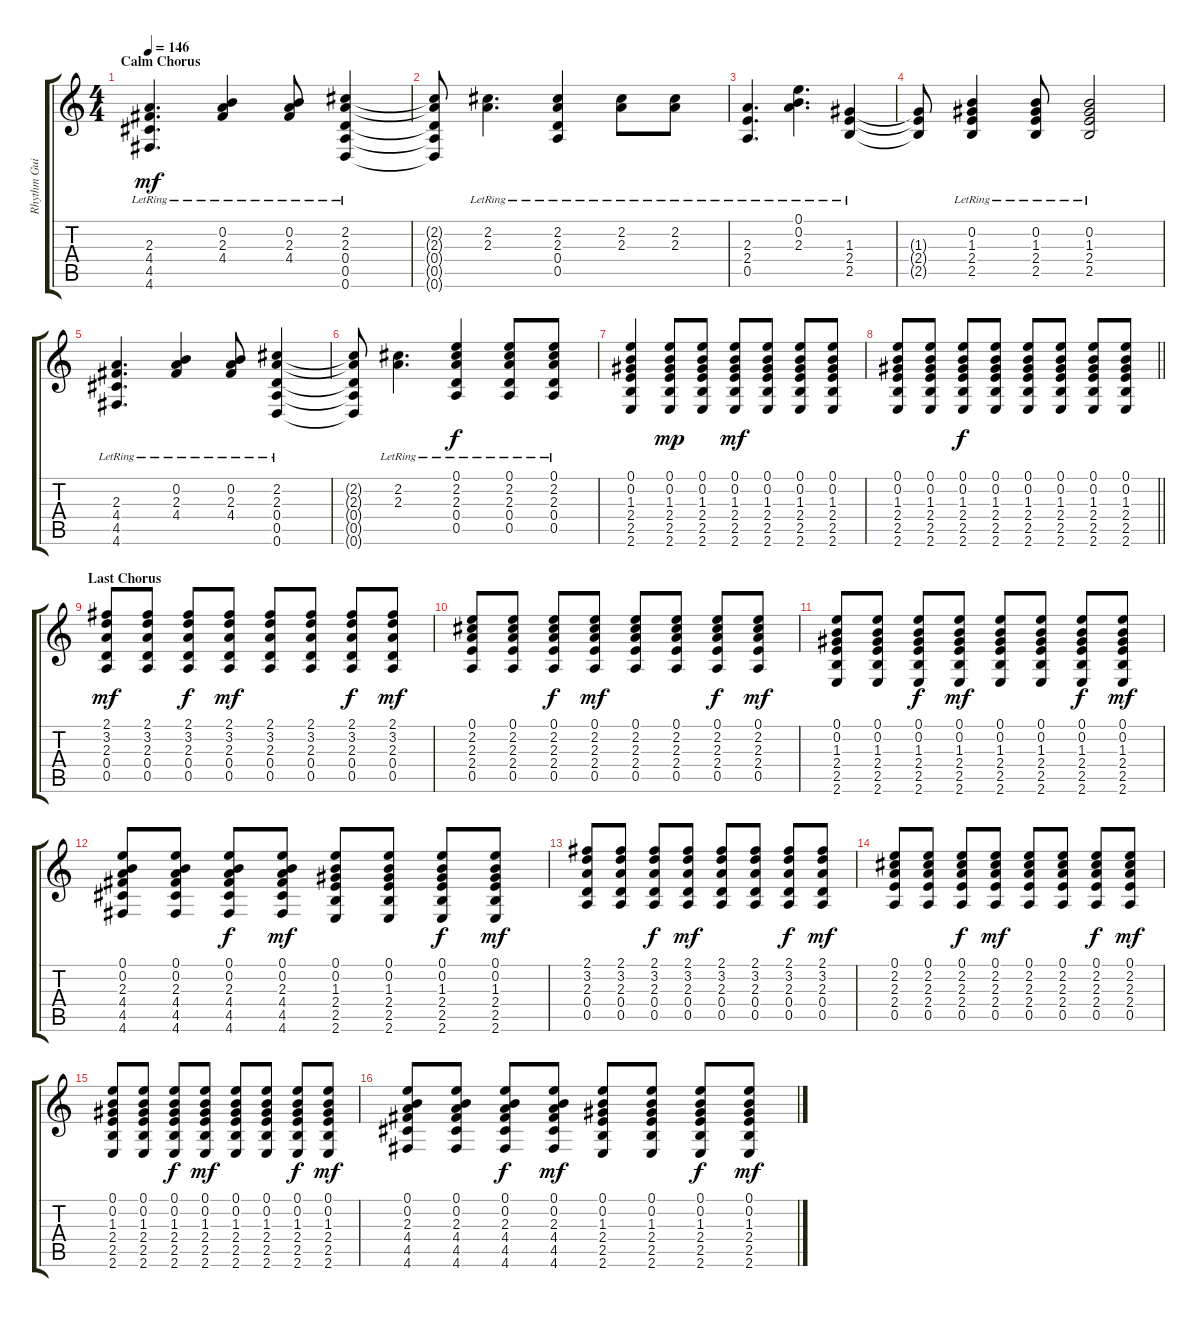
\track ("Rhythm Guitar" "Rhythm Gui") {instrument acousticguitarsteel}
\staff {score tabs}
\tuning (E4 B3 G3 D3 A2 D2) {hide}
\ts (4 4)
\section ("" "Calm Chorus")
\tempo 146
\clef g2
\ks c
(2.3{lr} 4.4{lr} 4.5{lr} 4.6{lr}).4{d dy mf} (0.2{lr} 2.3{lr} 4.4{lr}).4 (0.2{lr} 2.3{lr} 4.4{lr}).8 (2.2{lr} 2.3{lr} 0.4{lr} 0.5{lr} 0.6{lr}).4 |
(2.2{t} 2.3{t} 0.4{t} 0.5{t} 0.6{t}).8 (2.2{lr} 2.3{lr}).4{d} (2.2{lr} 2.3{lr} 0.4{lr} 0.5{lr}).4 (2.2{lr} 2.3{lr}).8 (2.2{lr} 2.3{lr}).8 |
(2.3{lr} 2.4{lr} 0.5{lr}).4{d} (0.1{lr} 0.2{lr} 2.3{lr}).4{d} (1.3{lr} 2.4{lr} 2.5{lr}).4 |
(1.3{t} 2.4{t} 2.5{t}).8 (0.2{lr} 1.3{lr} 2.4{lr} 2.5{lr}).4 (0.2{lr} 1.3{lr} 2.4{lr} 2.5{lr}).8 (0.2{lr} 1.3{lr} 2.4{lr} 2.5{lr}).2 |
(2.3{lr} 4.4{lr} 4.5{lr} 4.6{lr}).4{d} (0.2{lr} 2.3{lr} 4.4{lr}).4 (0.2{lr} 2.3{lr} 4.4{lr}).8 (2.2{lr} 2.3{lr} 0.4{lr} 0.5{lr} 0.6{lr}).4 |
(2.2{t} 2.3{t} 0.4{t} 0.5{t} 0.6{t}).8 (2.2{lr} 2.3{lr}).4{d} (0.1 2.2{lr} 2.3{lr} 0.4{lr} 0.5{lr}).4{dy f} (0.1 2.2{lr} 2.3{lr} 0.4 0.5).8 (0.1 2.2{lr} 2.3{lr} 0.4 0.5).8 |
(0.1 0.2 1.3 2.4 2.5 2.6).4 (0.1 0.2 1.3 2.4 2.5 2.6).8{dy mp} (0.1 0.2 1.3 2.4 2.5 2.6).8 (0.1 0.2 1.3 2.4 2.5 2.6).8{dy mf} (0.1 0.2 1.3 2.4 2.5 2.6).8 (0.1 0.2 1.3 2.4 2.5 2.6).8 (0.1 0.2 1.3 2.4 2.5 2.6).8 |
\barLineRight lightlight
(0.1 0.2 1.3 2.4 2.5 2.6).8 (0.1 0.2 1.3 2.4 2.5 2.6).8 (0.1 0.2 1.3 2.4 2.5 2.6).8{dy f} (0.1 0.2 1.3 2.4 2.5 2.6).8 (0.1 0.2 1.3 2.4 2.5 2.6).8 (0.1 0.2 1.3 2.4 2.5 2.6).8 (0.1 0.2 1.3 2.4 2.5 2.6).8 (0.1 0.2 1.3 2.4 2.5 2.6).8 |
\section ("" "Last Chorus")
(2.1 3.2 2.3 0.4 0.5).8{dy mf} (2.1 3.2 2.3 0.4 0.5).8 (2.1 3.2 2.3 0.4 0.5).8{dy f} (2.1 3.2 2.3 0.4 0.5).8{dy mf} (2.1 3.2 2.3 0.4 0.5).8 (2.1 3.2 2.3 0.4 0.5).8 (2.1 3.2 2.3 0.4 0.5).8{dy f} (2.1 3.2 2.3 0.4 0.5).8{dy mf} |
(0.1 2.2 2.3 2.4 0.5).8 (0.1 2.2 2.3 2.4 0.5).8 (0.1 2.2 2.3 2.4 0.5).8{dy f} (0.1 2.2 2.3 2.4 0.5).8{dy mf} (0.1 2.2 2.3 2.4 0.5).8 (0.1 2.2 2.3 2.4 0.5).8 (0.1 2.2 2.3 2.4 0.5).8{dy f} (0.1 2.2 2.3 2.4 0.5).8{dy mf} |
(0.1 0.2 1.3 2.4 2.5 2.6).8 (0.1 0.2 1.3 2.4 2.5 2.6).8 (0.1 0.2 1.3 2.4 2.5 2.6).8{dy f} (0.1 0.2 1.3 2.4 2.5 2.6).8{dy mf} (0.1 0.2 1.3 2.4 2.5 2.6).8 (0.1 0.2 1.3 2.4 2.5 2.6).8 (0.1 0.2 1.3 2.4 2.5 2.6).8{dy f} (0.1 0.2 1.3 2.4 2.5 2.6).8{dy mf} |
(0.1 0.2 2.3 4.4 4.5 4.6).8 (0.1 0.2 2.3 4.4 4.5 4.6).8 (0.1 0.2 2.3 4.4 4.5 4.6).8{dy f} (0.1 0.2 2.3 4.4 4.5 4.6).8{dy mf} (0.1 0.2 1.3 2.4 2.5 2.6).8 (0.1 0.2 1.3 2.4 2.5 2.6).8 (0.1 0.2 1.3 2.4 2.5 2.6).8{dy f} (0.1 0.2 1.3 2.4 2.5 2.6).8{dy mf} |
(2.1 3.2 2.3 0.4 0.5).8 (2.1 3.2 2.3 0.4 0.5).8 (2.1 3.2 2.3 0.4 0.5).8{dy f} (2.1 3.2 2.3 0.4 0.5).8{dy mf} (2.1 3.2 2.3 0.4 0.5).8 (2.1 3.2 2.3 0.4 0.5).8 (2.1 3.2 2.3 0.4 0.5).8{dy f} (2.1 3.2 2.3 0.4 0.5).8{dy mf} |
(0.1 2.2 2.3 2.4 0.5).8 (0.1 2.2 2.3 2.4 0.5).8 (0.1 2.2 2.3 2.4 0.5).8{dy f} (0.1 2.2 2.3 2.4 0.5).8{dy mf} (0.1 2.2 2.3 2.4 0.5).8 (0.1 2.2 2.3 2.4 0.5).8 (0.1 2.2 2.3 2.4 0.5).8{dy f} (0.1 2.2 2.3 2.4 0.5).8{dy mf} |
(0.1 0.2 1.3 2.4 2.5 2.6).8 (0.1 0.2 1.3 2.4 2.5 2.6).8 (0.1 0.2 1.3 2.4 2.5 2.6).8{dy f} (0.1 0.2 1.3 2.4 2.5 2.6).8{dy mf} (0.1 0.2 1.3 2.4 2.5 2.6).8 (0.1 0.2 1.3 2.4 2.5 2.6).8 (0.1 0.2 1.3 2.4 2.5 2.6).8{dy f} (0.1 0.2 1.3 2.4 2.5 2.6).8{dy mf} |
(0.1 0.2 2.3 4.4 4.5 4.6).8 (0.1 0.2 2.3 4.4 4.5 4.6).8 (0.1 0.2 2.3 4.4 4.5 4.6).8{dy f} (0.1 0.2 2.3 4.4 4.5 4.6).8{dy mf} (0.1 0.2 1.3 2.4 2.5 2.6).8 (0.1 0.2 1.3 2.4 2.5 2.6).8 (0.1 0.2 1.3 2.4 2.5 2.6).8{dy f} (0.1 0.2 1.3 2.4 2.5 2.6).8{dy mf}
